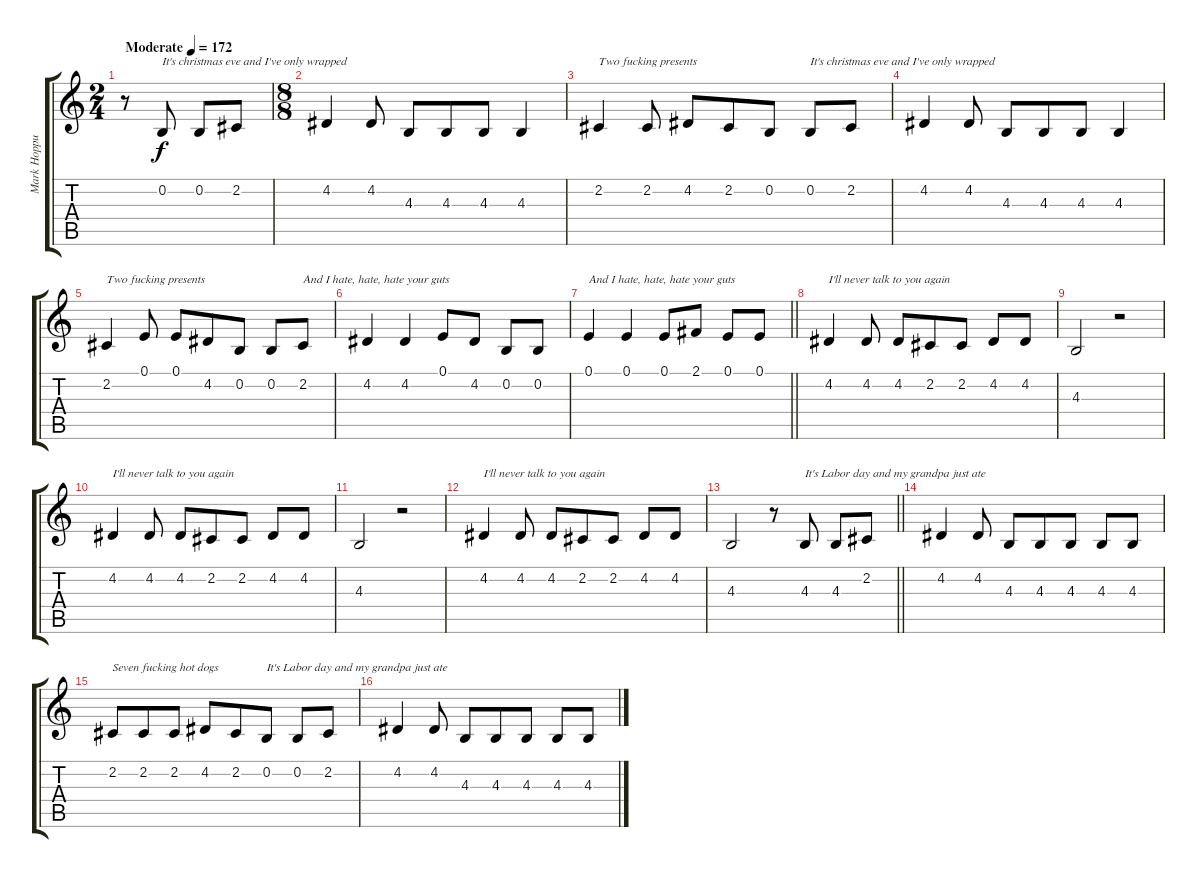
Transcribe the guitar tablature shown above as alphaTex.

\track ("Mark Hoppus (Voice)" "Mark Hoppu") {instrument lead2sawtooth}
\staff {score tabs}
\tuning (E4 B3 G3 D3 A2 E2) {hide}
\ts (2 4)
\tempo (172 "Moderate")
\clef g2
\ks c
r.8{dy f instrument lead2sawtooth} 0.2.8{txt "It's christmas eve and I've only wrapped "} 0.2.8 2.2.8 |
\ts (8 8)
4.2.4 4.2.8 4.3.8 4.3.8 4.3.8 4.3.4 |
2.2.4{txt "Two fucking presents"} 2.2.8 4.2.8 2.2.8 0.2.8 0.2.8{txt "It's christmas eve and I've only wrapped "} 2.2.8 |
4.2.4 4.2.8 4.3.8 4.3.8 4.3.8 4.3.4 |
2.2.4{txt "Two fucking presents"} 0.1.8 0.1.8 4.2.8 0.2.8 0.2.8 2.2.8{txt "And I hate, hate, hate your guts"} |
4.2.4 4.2.4 0.1.8 4.2.8 0.2.8 0.2.8 |
\barLineRight lightlight
0.1.4{txt "And I hate, hate, hate your guts"} 0.1.4 0.1.8 2.1.8 0.1.8 0.1.8 |
4.2.4{txt "I'll never talk to you again"} 4.2.8 4.2.8 2.2.8 2.2.8 4.2.8 4.2.8 |
4.3.2 r.2 |
4.2.4{txt "I'll never talk to you again"} 4.2.8 4.2.8 2.2.8 2.2.8 4.2.8 4.2.8 |
4.3.2 r.2 |
4.2.4{txt "I'll never talk to you again"} 4.2.8 4.2.8 2.2.8 2.2.8 4.2.8 4.2.8 |
\barLineRight lightlight
4.3.2 r.8 4.3.8{txt "It's Labor day and my grandpa just ate "} 4.3.8 2.2.8 |
4.2.4 4.2.8 4.3.8 4.3.8 4.3.8 4.3.8 4.3.8 |
2.2.8{txt "Seven fucking hot dogs"} 2.2.8 2.2.8 4.2.8 2.2.8 0.2.8{txt "It's Labor day and my grandpa just ate "} 0.2.8 2.2.8 |
4.2.4 4.2.8 4.3.8 4.3.8 4.3.8 4.3.8 4.3.8
